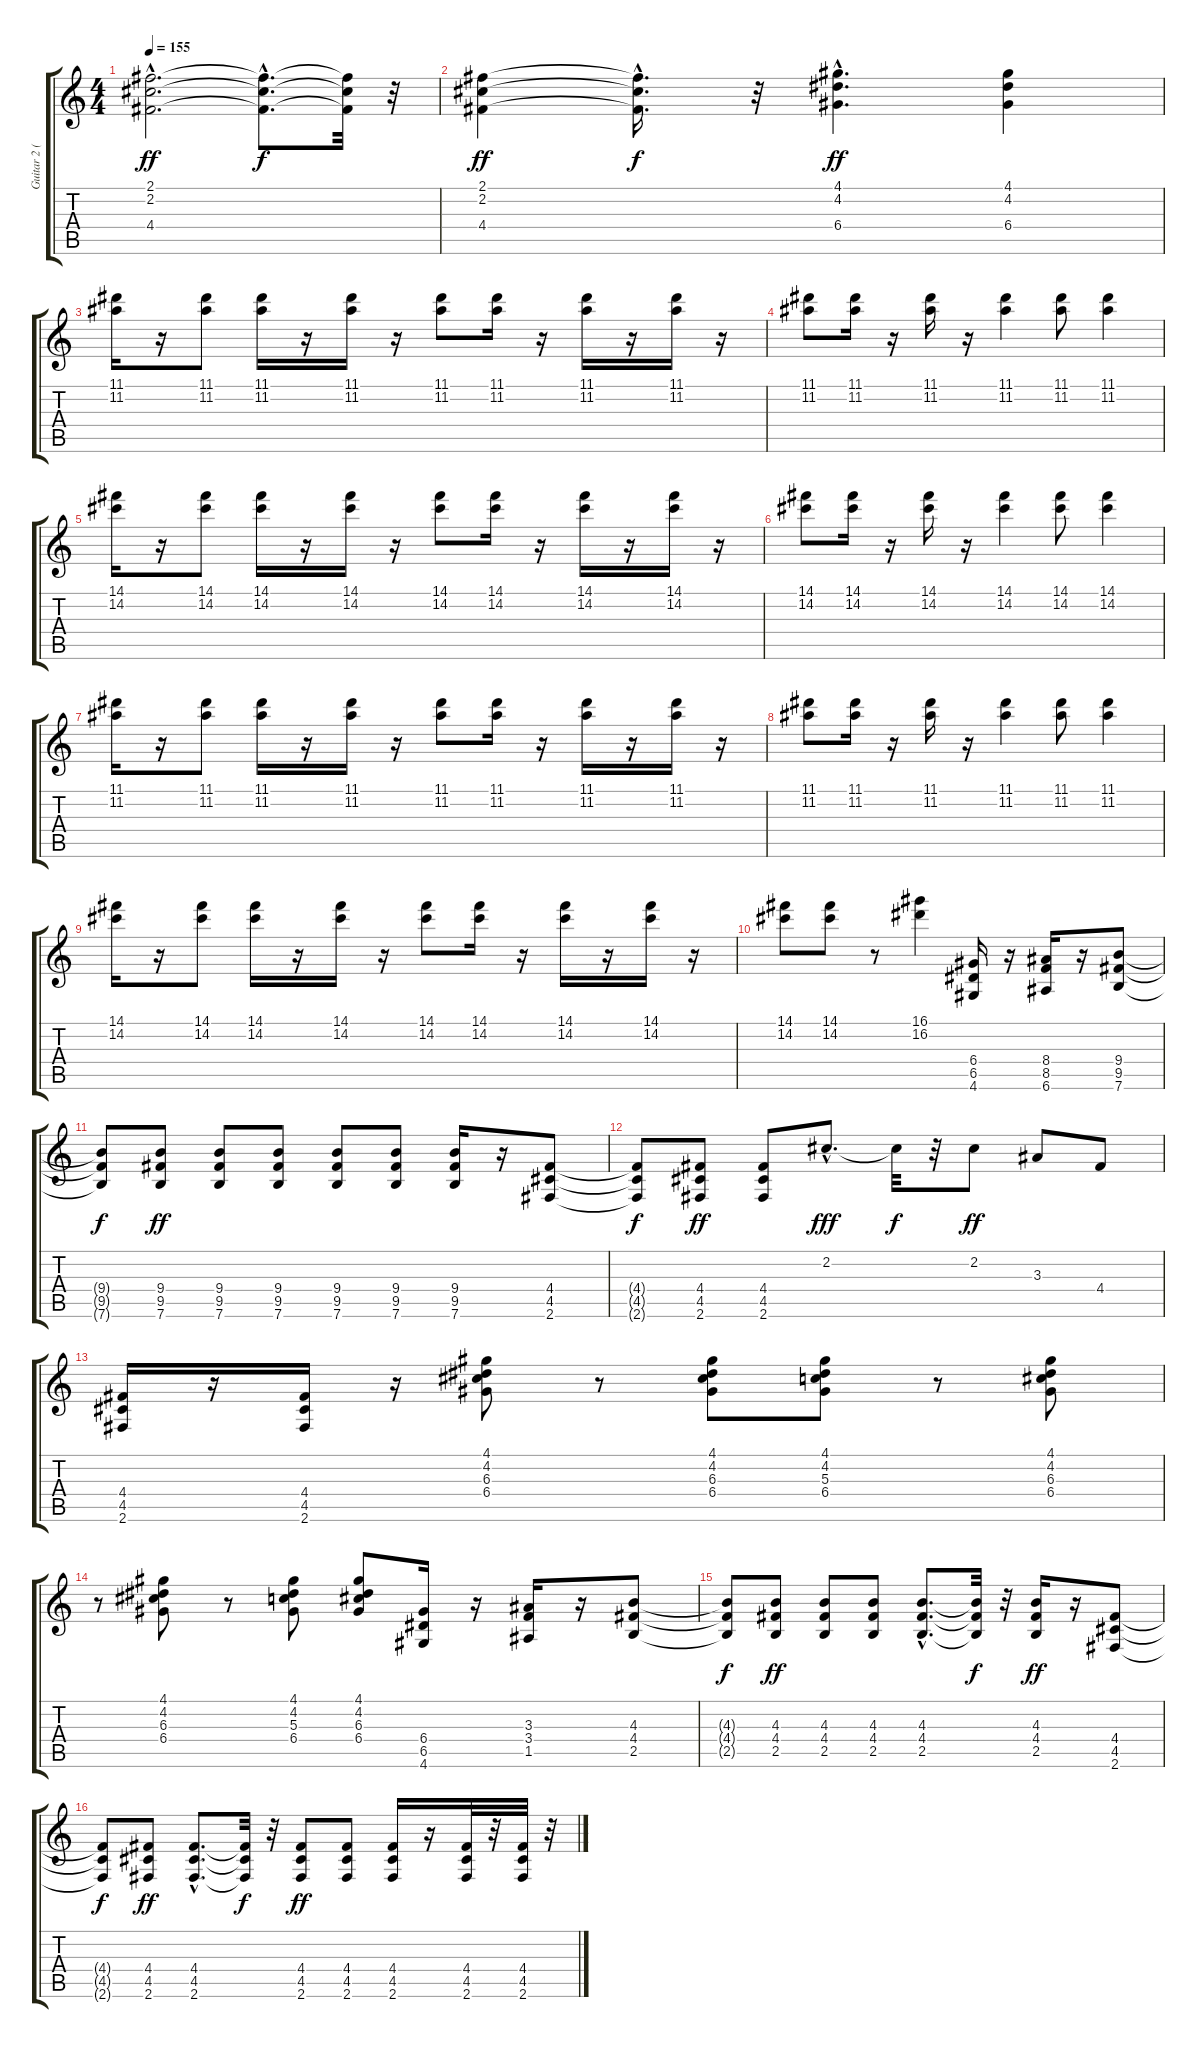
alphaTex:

\track ("Guitar 2 (EFX)" "Guitar 2 (") {instrument distortionguitar}
\staff {score tabs}
\tuning (E4 B3 G3 D3 A2 E2) {hide}
\ts (4 4)
\tempo 155
\clef g2
\ks c
(2.1{hac} 2.2{hac} 4.4{hac}).2{d dy ff} (2.1{hac t} 2.2{hac t} 4.4{hac t}).8{d dy f} (2.1{t} 2.2{t} 4.4{t}).32 r.32 |
(2.1 2.2 4.4).4{dy ff} (2.1{hac t} 2.2{hac t} 4.4{hac t}).16{d dy f} r.32 (4.1{hac} 4.2{hac} 6.4{hac}).4{d dy ff} (4.1 4.2 6.4).4 |
(11.1 11.2).16 r.16 (11.1 11.2).8 (11.1 11.2).16 r.16 (11.1 11.2).16 r.16 (11.1 11.2).8 (11.1 11.2).16 r.16 (11.1 11.2).16 r.16 (11.1 11.2).16 r.16 |
(11.1 11.2).8 (11.1 11.2).16 r.16 (11.1 11.2).16 r.16 (11.1 11.2).4 (11.1 11.2).8 (11.1 11.2).4 |
(14.1 14.2).16 r.16 (14.1 14.2).8 (14.1 14.2).16 r.16 (14.1 14.2).16 r.16 (14.1 14.2).8 (14.1 14.2).16 r.16 (14.1 14.2).16 r.16 (14.1 14.2).16 r.16 |
(14.1 14.2).8 (14.1 14.2).16 r.16 (14.1 14.2).16 r.16 (14.1 14.2).4 (14.1 14.2).8 (14.1 14.2).4 |
(11.1 11.2).16 r.16 (11.1 11.2).8 (11.1 11.2).16 r.16 (11.1 11.2).16 r.16 (11.1 11.2).8 (11.1 11.2).16 r.16 (11.1 11.2).16 r.16 (11.1 11.2).16 r.16 |
(11.1 11.2).8 (11.1 11.2).16 r.16 (11.1 11.2).16 r.16 (11.1 11.2).4 (11.1 11.2).8 (11.1 11.2).4 |
(14.1 14.2).16 r.16 (14.1 14.2).8 (14.1 14.2).16 r.16 (14.1 14.2).16 r.16 (14.1 14.2).8 (14.1 14.2).16 r.16 (14.1 14.2).16 r.16 (14.1 14.2).16 r.16 |
(14.1 14.2).8 (14.1 14.2).8 r.8 (16.1 16.2).4 (6.4 6.5 4.6).16 r.16 (8.4 8.5 6.6).16 r.16 (9.4 9.5 7.6).8 |
(9.4{t} 9.5{t} 7.6{t}).8{dy f} (9.4 9.5 7.6).8{dy ff} (9.4 9.5 7.6).8 (9.4 9.5 7.6).8 (9.4 9.5 7.6).8 (9.4 9.5 7.6).8 (9.4 9.5 7.6).16 r.16 (4.4 4.5 2.6).8 |
(4.4{t} 4.5{t} 2.6{t}).8{dy f} (4.4 4.5 2.6).8{dy ff} (4.4 4.5 2.6).8 2.2{hac}.8{d dy fff} 2.2{t}.32{dy f} r.32 2.2.8{dy ff} 3.3.8 4.4.8 |
(4.4 4.5 2.6).16 r.16 (4.4 4.5 2.6).16 r.16 (4.1 4.2 6.3 6.4).8 r.8 (4.1 4.2 6.3 6.4).8 (4.1 4.2 5.3 6.4).8 r.8 (4.1 4.2 6.3 6.4).8 |
r.8 (4.1 4.2 6.3 6.4).8 r.8 (4.1 4.2 5.3 6.4).8 (4.1 4.2 6.3 6.4).8 (6.4 6.5 4.6).16 r.16 (3.3 3.4 1.5).16 r.16 (4.3 4.4 2.5).8 |
(4.3{t} 4.4{t} 2.5{t}).8{dy f} (4.3 4.4 2.5).8{dy ff} (4.3 4.4 2.5).8 (4.3 4.4 2.5).8 (4.3{hac} 4.4{hac} 2.5{hac}).8{d} (4.3{t} 4.4{t} 2.5{t}).32{dy f} r.32 (4.3 4.4 2.5).16{dy ff} r.16 (4.4 4.5 2.6).8 |
(4.4{t} 4.5{t} 2.6{t}).8{dy f} (4.4 4.5 2.6).8{dy ff} (4.4{hac} 4.5{hac} 2.6{hac}).8{d} (4.4{t} 4.5{t} 2.6{t}).32{dy f} r.32 (4.4 4.5 2.6).8{dy ff} (4.4 4.5 2.6).8 (4.4 4.5 2.6).16 r.16 (4.4 4.5 2.6).32 r.32 (4.4 4.5 2.6).32 r.32
